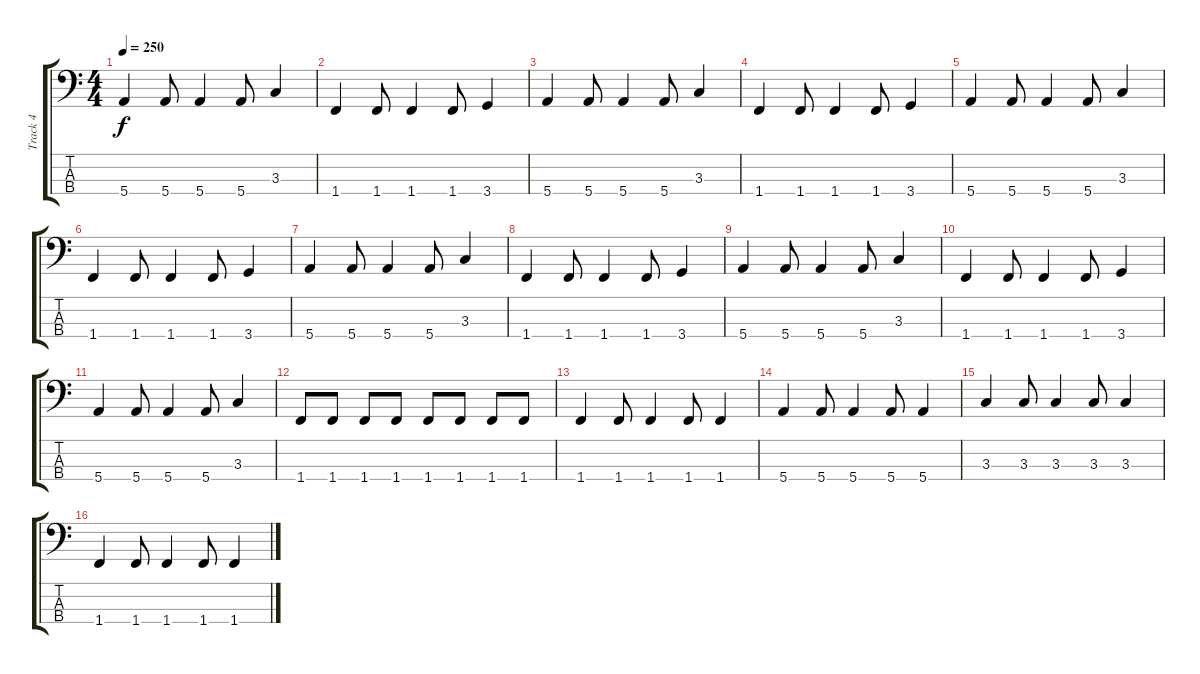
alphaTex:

\track ("Track 4" "Track 4") {instrument electricbasspick}
\staff {score tabs}
\tuning (G2 D2 A1 E1) {hide}
\ts (4 4)
\tempo 250
\clef f4
\ks c
5.4.4{dy f} 5.4.8 5.4.4 5.4.8 3.3.4 |
1.4.4 1.4.8 1.4.4 1.4.8 3.4.4 |
5.4.4 5.4.8 5.4.4 5.4.8 3.3.4 |
1.4.4 1.4.8 1.4.4 1.4.8 3.4.4 |
5.4.4 5.4.8 5.4.4 5.4.8 3.3.4 |
1.4.4 1.4.8 1.4.4 1.4.8 3.4.4 |
5.4.4 5.4.8 5.4.4 5.4.8 3.3.4 |
1.4.4 1.4.8 1.4.4 1.4.8 3.4.4 |
5.4.4 5.4.8 5.4.4 5.4.8 3.3.4 |
1.4.4 1.4.8 1.4.4 1.4.8 3.4.4 |
5.4.4 5.4.8 5.4.4 5.4.8 3.3.4 |
1.4.8 1.4.8 1.4.8 1.4.8 1.4.8 1.4.8 1.4.8 1.4.8 |
1.4.4 1.4.8 1.4.4 1.4.8 1.4.4 |
5.4.4 5.4.8 5.4.4 5.4.8 5.4.4 |
3.3.4 3.3.8 3.3.4 3.3.8 3.3.4 |
1.4.4 1.4.8 1.4.4 1.4.8 1.4.4
